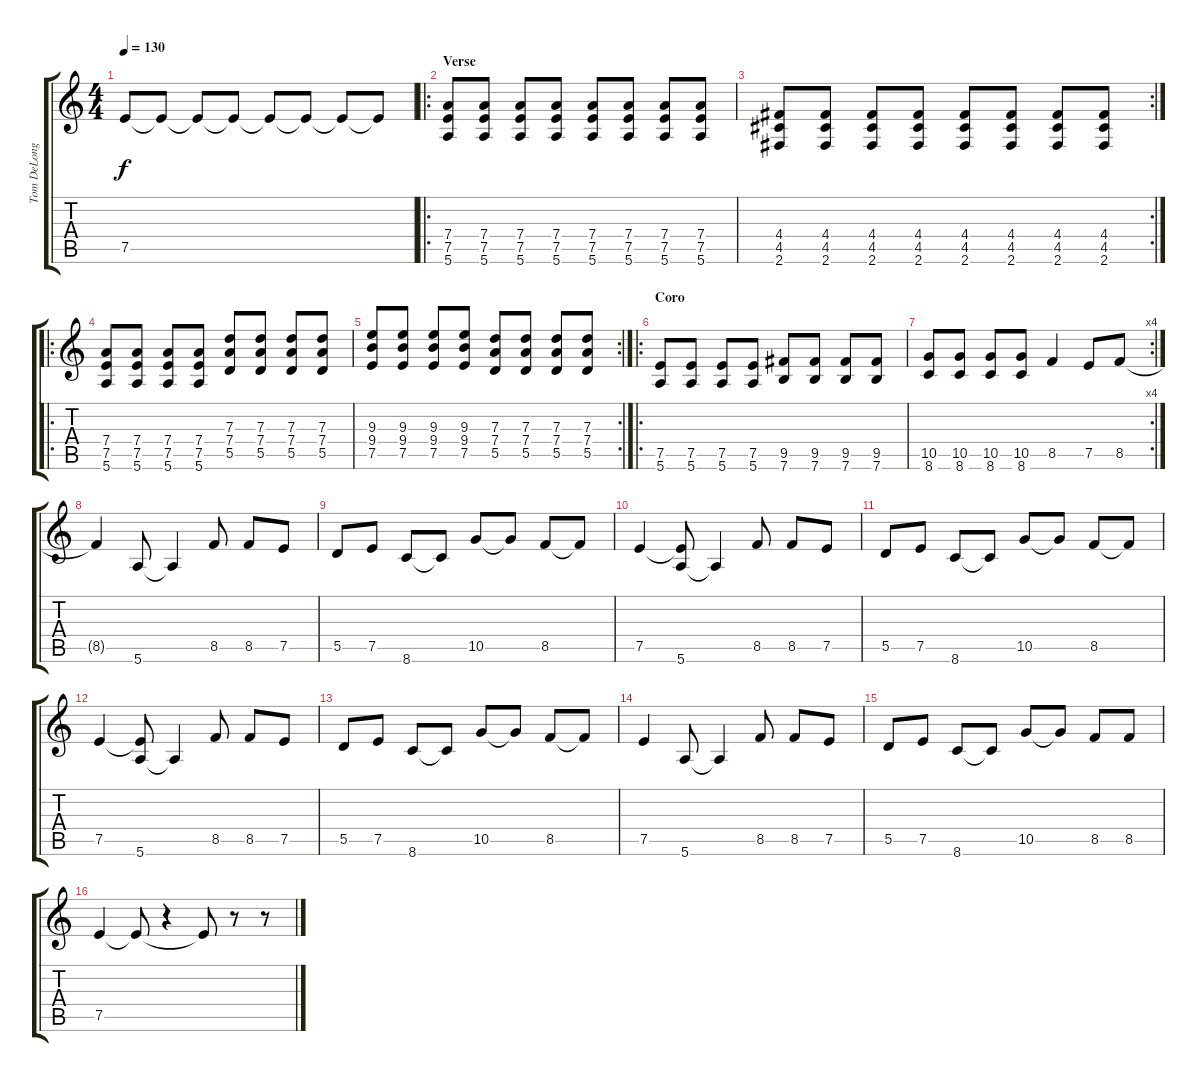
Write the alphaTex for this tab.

\track ("Tom DeLonge Guitar" "Tom DeLong") {instrument overdrivenguitar}
\staff {score tabs}
\tuning (E4 B3 G3 D3 A2 E2) {hide}
\ts (4 4)
\tempo 130
\clef g2
\ks c
7.5.8{dy f} 7.5{t}.8 7.5{t}.8 7.5{t}.8 7.5{t}.8 7.5{t}.8 7.5{t}.8 7.5{t}.8 |
\ro
\section ("" "Verse")
(7.4 7.5 5.6).8 (7.4 7.5 5.6).8 (7.4 7.5 5.6).8 (7.4 7.5 5.6).8 (7.4 7.5 5.6).8 (7.4 7.5 5.6).8 (7.4 7.5 5.6).8 (7.4 7.5 5.6).8 |
\rc 2
(4.4 4.5 2.6).8 (4.4 4.5 2.6).8 (4.4 4.5 2.6).8 (4.4 4.5 2.6).8 (4.4 4.5 2.6).8 (4.4 4.5 2.6).8 (4.4 4.5 2.6).8 (4.4 4.5 2.6).8 |
\ro
(7.4 7.5 5.6).8 (7.4 7.5 5.6).8 (7.4 7.5 5.6).8 (7.4 7.5 5.6).8 (7.3 7.4 5.5).8 (7.3 7.4 5.5).8 (7.3 7.4 5.5).8 (7.3 7.4 5.5).8 |
\rc 2
(9.3 9.4 7.5).8 (9.3 9.4 7.5).8 (9.3 9.4 7.5).8 (9.3 9.4 7.5).8 (7.3 7.4 5.5).8 (7.3 7.4 5.5).8 (7.3 7.4 5.5).8 (7.3 7.4 5.5).8 |
\ro
\section ("" "Coro")
(7.5 5.6).8 (7.5 5.6).8 (7.5 5.6).8 (7.5 5.6).8 (9.5 7.6).8 (9.5 7.6).8 (9.5 7.6).8 (9.5 7.6).8 |
\rc 4
(10.5 8.6).8 (10.5 8.6).8 (10.5 8.6).8 (10.5 8.6).8 8.5.4 7.5.8 8.5.8 |
8.5{t}.4 5.6.8 5.6{t}.4 8.5.8 8.5.8 7.5.8 |
5.5.8 7.5.8 8.6.8 8.6{t}.8 10.5.8 10.5{t}.8 8.5.8 8.5{t}.8 |
7.5.4 (7.5{t} 5.6).8 5.6{t}.4 8.5.8 8.5.8 7.5.8 |
5.5.8 7.5.8 8.6.8 8.6{t}.8 10.5.8 10.5{t}.8 8.5.8 8.5{t}.8 |
7.5.4 (7.5{t} 5.6).8 5.6{t}.4 8.5.8 8.5.8 7.5.8 |
5.5.8 7.5.8 8.6.8 8.6{t}.8 10.5.8 10.5{t}.8 8.5.8 8.5{t}.8 |
7.5.4 5.6.8 5.6{t}.4 8.5.8 8.5.8 7.5.8 |
5.5.8 7.5.8 8.6.8 8.6{t}.8 10.5.8 10.5{t}.8 8.5.8 8.5.8 |
7.5.4 7.5{t}.8 r.4 7.5{t}.8 r.8 r.8
